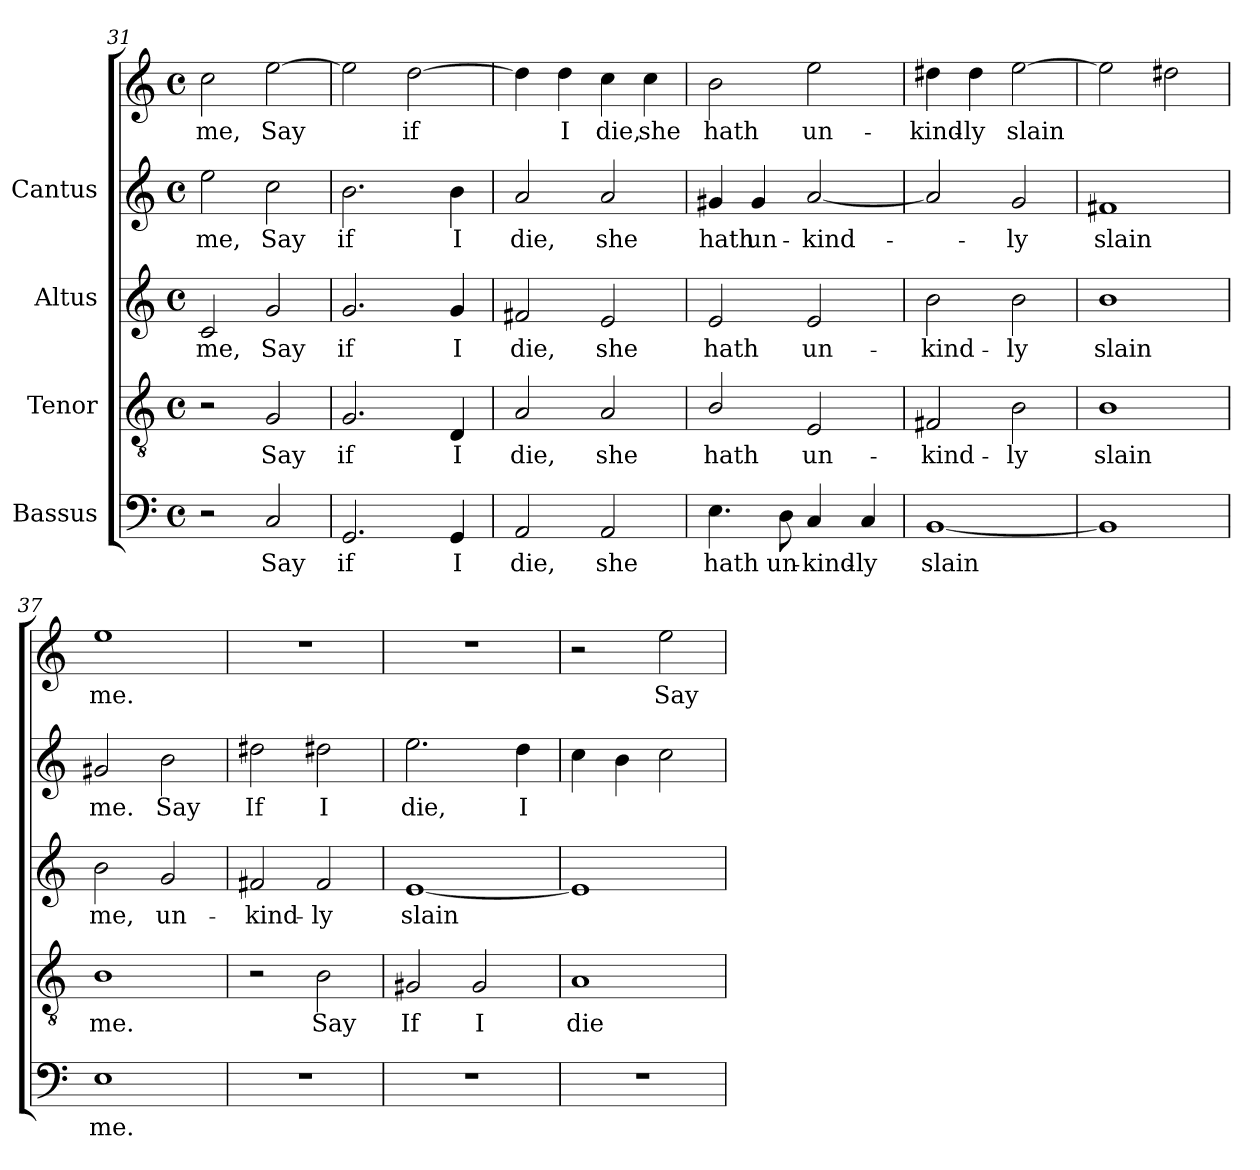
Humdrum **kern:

**kern	**text	**kern	**text	**kern	**text	**kern	**text	**kern	**text
*part4	*part4	*part3	*part3	*part2	*part2	*part1	*part1	*part1	*part1
*staff5	*staff5	*staff4	*staff4	*staff3	*staff3	*staff2	*staff2	*staff1	*staff1
*I"Bassus	*	*I"Tenor	*	*I"Altus	*	*I"Cantus	*	*	*
*clefF4	*	*clefGv2	*	*clefG2	*	*clefG2	*	*clefG2	*
*M4/4	*	*M4/4	*	*M4/4	*	*M4/4	*	*M4/4	*
*met(c)	*	*met(c)	*	*met(c)	*	*met(c)	*	*met(c)	*
=31	=31	=31	=31	=31	=31	=31	=31	=31	=31
!	!	!	!	!	!LO:LY:b:cj	!	!LO:LY:b:cj	!	!LO:LY:b:cj
2r	.	2r	.	2c/	me,	2ee\	me,	2cc\	me,
!	!LO:LY:b:cj	!	!LO:LY:b:cj	!	!LO:LY:b:cj	!	!LO:LY:b:cj	!	!LO:LY:b:cj
2C/	Say	2G/	Say	2g/	Say	2cc\	Say	[>2ee\	Say
=32	=32	=32	=32	=32	=32	=32	=32	=32	=32
!	!LO:LY:b:cj	!	!LO:LY:b:cj	!	!LO:LY:b:cj	!	!LO:LY:b:cj	!	!LO:LY:b:cj
2.GG/	if	2.G/	if	2.g/	if	2.b\	if	2ee\]	.
!	!	!	!	!	!	!	!	!	!LO:LY:b:cj
.	.	.	.	.	.	.	.	[>2dd\	if
!	!LO:LY:b:cj	!	!LO:LY:b:cj	!	!LO:LY:b:cj	!	!LO:LY:b:cj	!	!
4GG/	I	4D/	I	4g/	I	4b\	I	.	.
=33	=33	=33	=33	=33	=33	=33	=33	=33	=33
!	!LO:LY:b:cj	!	!LO:LY:b:cj	!	!LO:LY:b:cj	!	!LO:LY:b:cj	!	!LO:LY:b:cj
2AA/	die,	2A/	die,	2f#X/	die,	2a/	die,	4dd\]	.
!	!	!	!	!	!	!	!	!	!LO:LY:b:cj
.	.	.	.	.	.	.	.	4dd\	I
!	!LO:LY:b:cj	!	!LO:LY:b:cj	!	!LO:LY:b:cj	!	!LO:LY:b:cj	!	!LO:LY:b:cj
2AA/	she	2A/	she	2e/	she	2a/	she	4cc\	die,
!	!	!	!	!	!	!	!	!	!LO:LY:b:cj
.	.	.	.	.	.	.	.	4cc\	she
!!LO:LB:g=z
=34	=34	=34	=34	=34	=34	=34	=34	=34	=34
!	!LO:LY:b:cj	!	!LO:LY:b:cj	!	!LO:LY:b:cj	!	!LO:LY:b:cj	!	!LO:LY:b:cj
4.E\	hath	2B/	hath	2e/	hath	4g#X/	-hath	2b\	hath
!	!	!	!	!	!	!	!LO:LY:b:cj	!	!
.	.	.	.	.	.	4g#/	un-	.	.
!	!LO:LY:b:cj	!	!	!	!	!	!	!	!
8D\	un-	.	.	.	.	.	.	.	.
!	!LO:LY:b:cj	!	!LO:LY:b:cj	!	!LO:LY:b:cj	!	!LO:LY:b:cj	!	!LO:LY:b:cj
4C/	-kind-	2E/	un-	2e/	un-	[<2a/	-kind-	2ee\	un-
!	!LO:LY:b:cj	!	!	!	!	!	!	!	!
4C/	-ly	.	.	.	.	.	.	.	.
=35	=35	=35	=35	=35	=35	=35	=35	=35	=35
!	!LO:LY:b:cj	!	!LO:LY:b:cj	!	!LO:LY:b:cj	!	!LO:LY:b:cj	!	!LO:LY:b:cj
[<1BB	slain	2F#X/	-kind-	2b\	-kind-	2a/]	.	4dd#X\	-kind-
!	!	!	!	!	!	!	!	!	!LO:LY:b:cj
.	.	.	.	.	.	.	.	4dd#\	-ly
!	!	!	!LO:LY:b:cj	!	!LO:LY:b:cj	!	!LO:LY:b:cj	!	!LO:LY:b:cj
.	.	2B\	-ly	2b\	-ly	2g/	ly	[>2ee\	slain
=36	=36	=36	=36	=36	=36	=36	=36	=36	=36
!	!	!	!LO:LY:b:cj	!	!LO:LY:b:cj	!	!LO:LY:b:cj	!	!
1BB]	.	1B	slain	1b	slain	1f#X	slain	2ee\]	.
.	.	.	.	.	.	.	.	2dd#X\	.
=37	=37	=37	=37	=37	=37	=37	=37	=37	=37
!	!LO:LY:b:cj	!	!LO:LY:b:cj	!	!LO:LY:b:cj	!	!LO:LY:b:cj	!	!LO:LY:b:cj
1E	me.	1B	me.	2b\	me,	2g#X/	me.	1ee	me.
!	!	!	!	!	!LO:LY:b:cj	!	!LO:LY:b:cj	!	!
.	.	.	.	2g/	un-	2b\	Say	.	.
=38	=38	=38	=38	=38	=38	=38	=38	=38	=38
!	!	!	!	!	!LO:LY:b:cj	!	!LO:LY:b:cj	!	!
1r	.	2r	.	2f#X/	-kind-	2dd#X\	If	1r	.
!	!	!	!LO:LY:b:cj	!	!LO:LY:b:cj	!	!LO:LY:b:cj	!	!
.	.	2B\	Say	2f#/	-ly	2dd#X\	I	.	.
=39	=39	=39	=39	=39	=39	=39	=39	=39	=39
!	!	!	!LO:LY:b:cj	!	!LO:LY:b:cj	!	!LO:LY:b:cj	!	!
1r	.	2G#X/	If	[<1e	slain	2.ee\	die,	1r	.
!	!	!	!LO:LY:b:cj	!	!	!	!	!	!
.	.	2G#/	I	.	.	.	.	.	.
!	!	!	!	!	!	!	!LO:LY:b:cj	!	!
.	.	.	.	.	.	4dd\	I	.	.
!!LO:PB:g=z
=40	=40	=40	=40	=40	=40	=40	=40	=40	=40
!	!	!	!LO:LY:b:cj	!	!	!	!	!	!
1r	.	1A	die	1e]	.	4cc\	.	2r	.
.	.	.	.	.	.	4b\	.	.	.
!	!	!	!	!	!	!	!	!	!LO:LY:b:cj
.	.	.	.	.	.	2cc\	.	2ee\	Say
=	=	=	=	=	=	=	=	=	=
*-	*-	*-	*-	*-	*-	*-	*-	*-	*-
